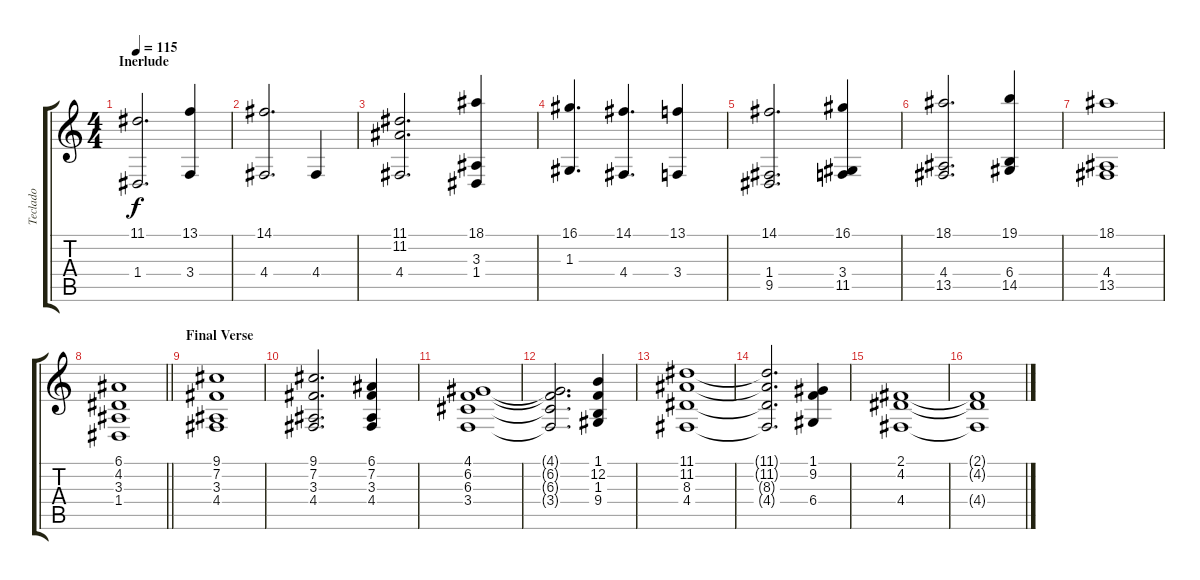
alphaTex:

\track ("Teclado" "Teclado") {instrument bassoon}
\staff {score tabs}
\tuning (E4 B3 G3 D3 A2 E2) {hide}
\ts (4 4)
\section ("" "Inerlude")
\tempo 115
\clef g2
\ks c
(11.1 1.4).2{d dy f instrument bassoon} (13.1 3.4).4 |
(14.1 4.4).2{d} 4.4.4 |
(11.1 11.2 4.4).2{d} (18.1 3.3 1.4).4 |
(16.1 1.3).4{d} (14.1 4.4).4{d} (13.1 3.4).4 |
(14.1 1.4 9.5).2{d} (16.1 3.4 11.5).4 |
(18.1 4.4 13.5).2{d} (19.1 6.4 14.5).4 |
(18.1 4.4 13.5).1 |
\barLineRight lightlight
(6.1 4.2 3.3 1.4).1 |
\section ("" "Final Verse")
(9.1 7.2 3.3 4.4).1 |
(9.1 7.2 3.3 4.4).2{d} (6.1 7.2 3.3 4.4).4 |
(4.1 6.2 6.3 3.4).1 |
(4.1{t} 6.2{t} 6.3{t} 3.4{t}).2{d} (1.1 12.2 1.3 9.4).4 |
(11.1 11.2 8.3 4.4).1 |
(11.1{t} 11.2{t} 8.3{t} 4.4{t}).2{d} (1.1 9.2 6.4).4 |
(2.1 4.2 4.4).1 |
(2.1{t} 4.2{t} 4.4{t}).1
